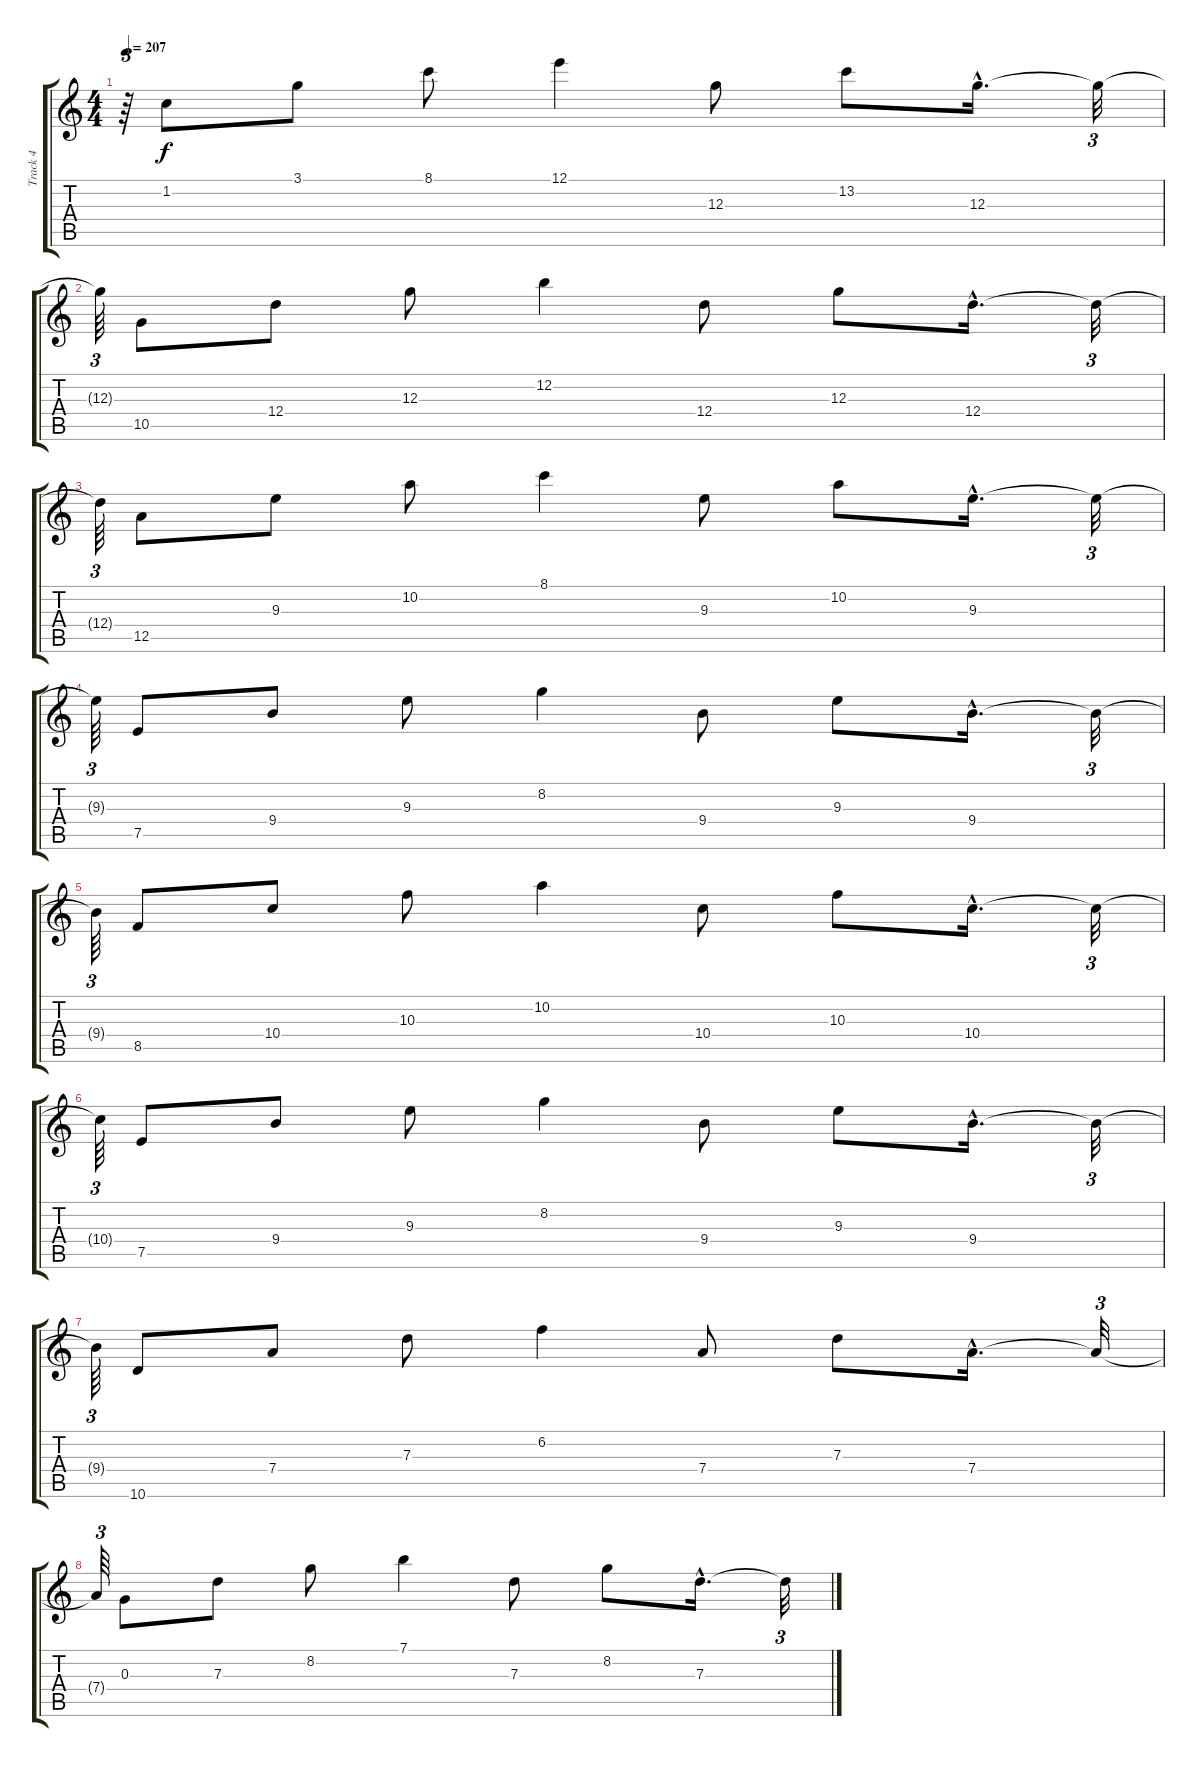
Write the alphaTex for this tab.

\track ("Track 4" "Track 4") {instrument acousticguitarsteel}
\staff {score tabs}
\tuning (E4 B3 G3 D3 A2 E2) {hide}
\ts (4 4)
\tempo 207
\clef g2
\ks c
r.64{tu (3 2) dy f instrument acousticguitarsteel} 1.2.8 3.1.8 8.1.8 12.1.4 12.3.8 13.2.8 12.3{hac}.16{d} 12.3{t}.32{tu (3 2)} |
12.3{t}.64{tu (3 2)} 10.5.8 12.4.8 12.3.8 12.2.4 12.4.8 12.3.8 12.4{hac}.16{d} 12.4{t}.32{tu (3 2)} |
12.4{t}.64{tu (3 2)} 12.5.8 9.3.8 10.2.8 8.1.4 9.3.8 10.2.8 9.3{hac}.16{d} 9.3{t}.32{tu (3 2)} |
9.3{t}.64{tu (3 2)} 7.5.8 9.4.8 9.3.8 8.2.4 9.4.8 9.3.8 9.4{hac}.16{d} 9.4{t}.32{tu (3 2)} |
9.4{t}.64{tu (3 2)} 8.5.8 10.4.8 10.3.8 10.2.4 10.4.8 10.3.8 10.4{hac}.16{d} 10.4{t}.32{tu (3 2)} |
10.4{t}.64{tu (3 2)} 7.5.8 9.4.8 9.3.8 8.2.4 9.4.8 9.3.8 9.4{hac}.16{d} 9.4{t}.32{tu (3 2)} |
9.4{t}.64{tu (3 2)} 10.6.8 7.4.8 7.3.8 6.2.4 7.4.8 7.3.8 7.4{hac}.16{d} 7.4{t}.32{tu (3 2)} |
7.4{t}.64{tu (3 2)} 0.3.8 7.3.8 8.2.8 7.1.4 7.3.8 8.2.8 7.3{hac}.16{d} 7.3{t}.32{tu (3 2)}
